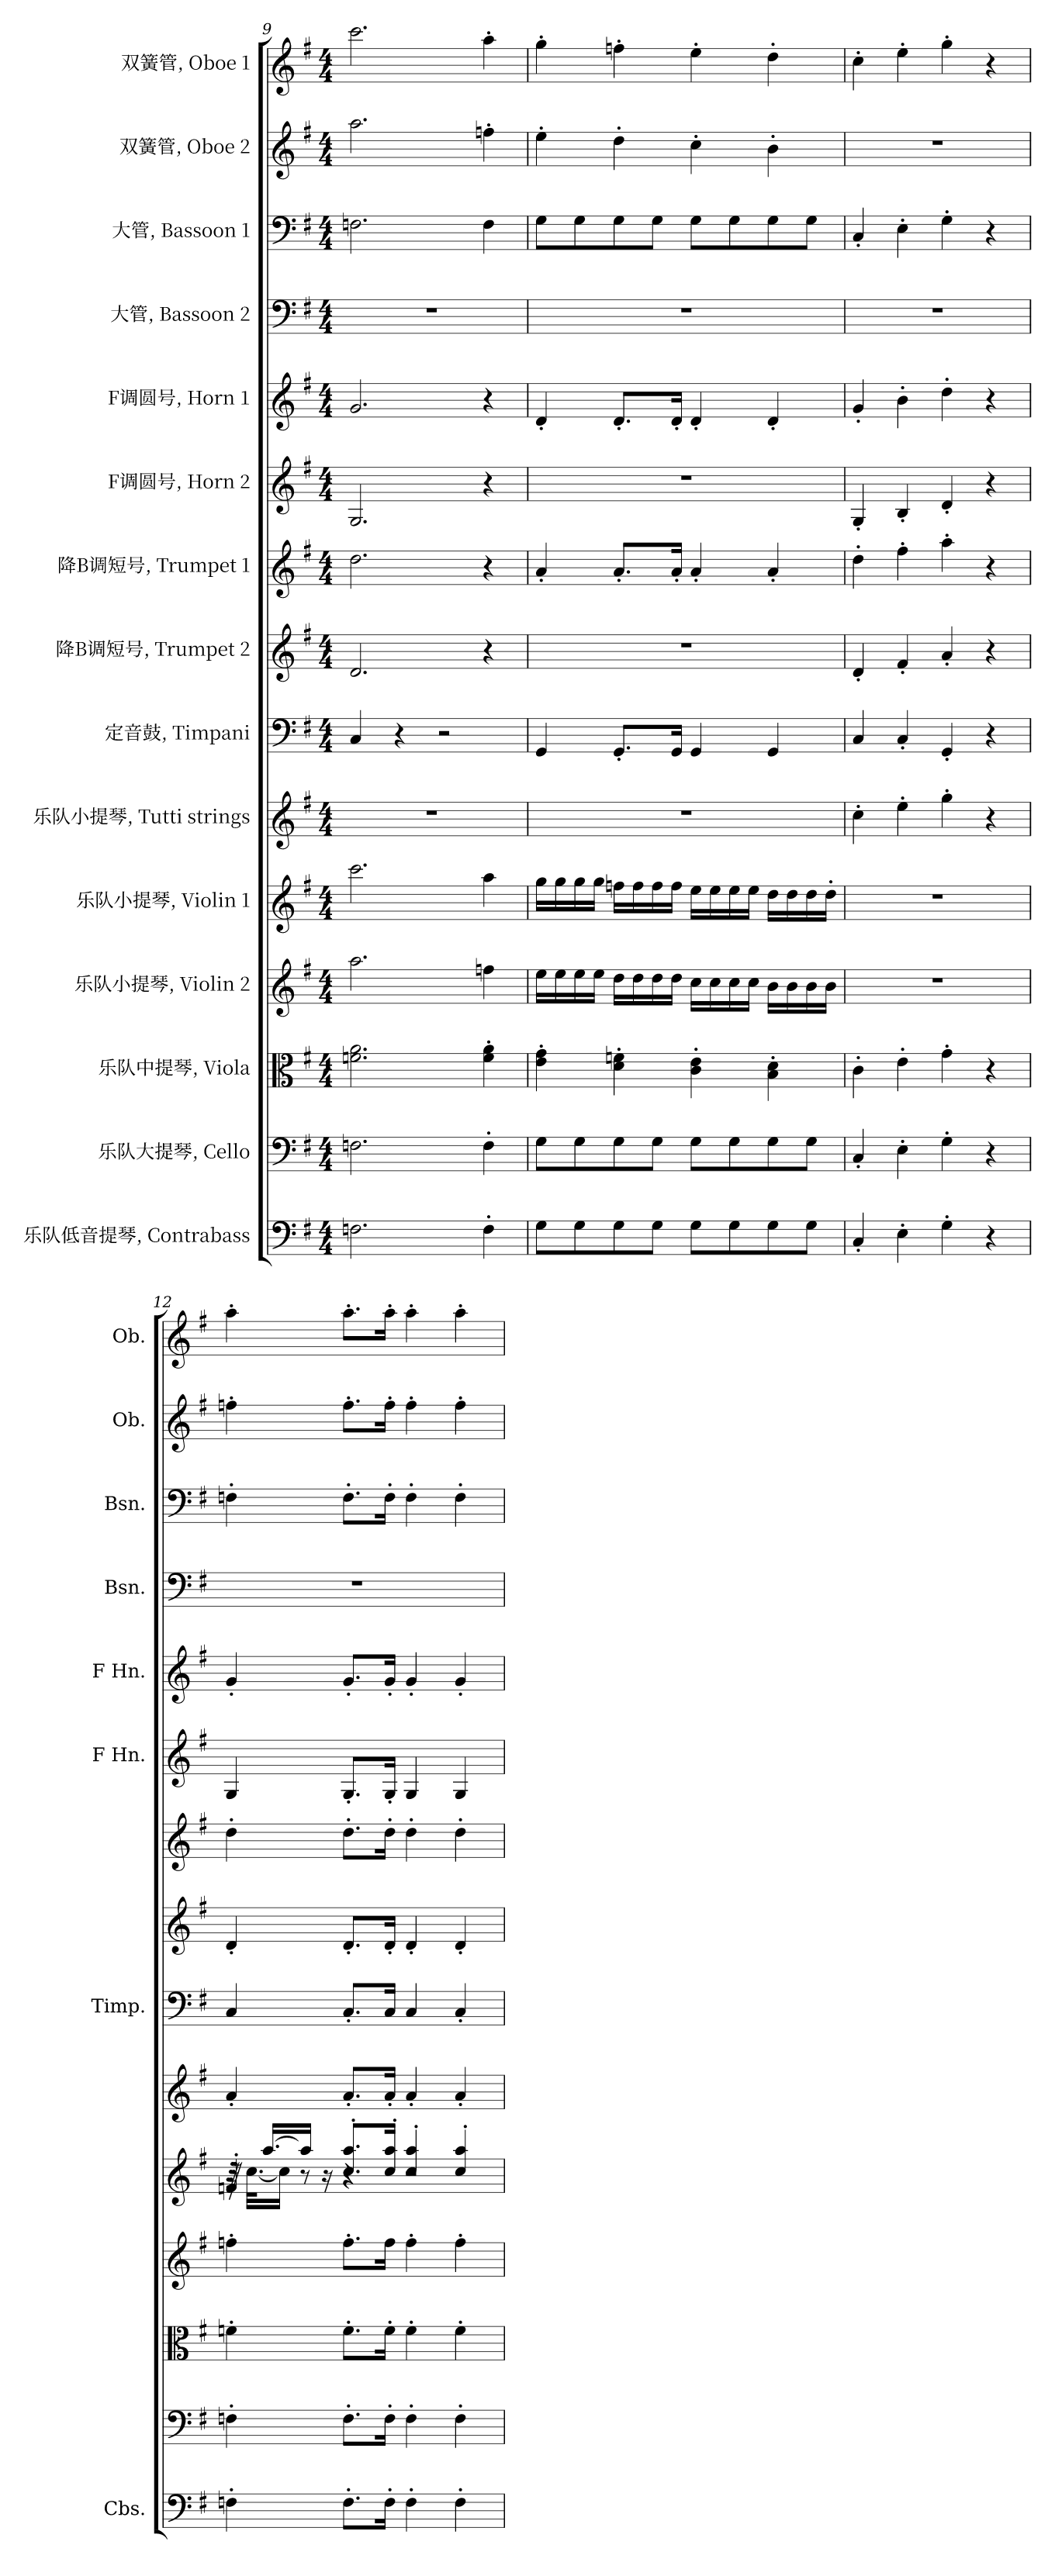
**kern	**kern	**kern	**kern	**kern	**kern	**kern	**kern	**kern	**kern	**kern	**kern	**kern	**kern	**kern
*part15	*part14	*part13	*part12	*part11	*part10	*part9	*part8	*part7	*part6	*part5	*part4	*part3	*part2	*part1
*staff15	*staff14	*staff13	*staff12	*staff11	*staff10	*staff9	*staff8	*staff7	*staff6	*staff5	*staff4	*staff3	*staff2	*staff1
*I"乐队低音提琴, Contrabass	*I"乐队大提琴, Cello	*I"乐队中提琴, Viola	*I"乐队小提琴, Violin 2	*I"乐队小提琴, Violin 1	*I"乐队小提琴, Tutti strings	*I"定音鼓, Timpani	*I"降B调短号, Trumpet 2	*I"降B调短号, Trumpet 1	*I"F调圆号, Horn 2	*I"F调圆号, Horn 1	*I"大管, Bassoon 2	*I"大管, Bassoon 1	*I"双簧管, Oboe 2	*I"双簧管, Oboe 1
*I'Cbs.	*	*	*	*	*	*I'Timp.	*	*	*I'F Hn.	*I'F Hn.	*I'Bsn.	*I'Bsn.	*I'Ob.	*I'Ob.
*clefF4	*clefF4	*clefC3	*clefG2	*clefG2	*clefG2	*clefF4	*clefG2	*clefG2	*clefG2	*clefG2	*clefF4	*clefF4	*clefG2	*clefG2
*ITrd7c12	*	*	*	*	*	*	*ITrd1c2	*ITrd1c2	*ITrd4c7	*ITrd4c7	*	*	*	*
*k[f#]	*k[f#]	*k[f#]	*k[f#]	*k[f#]	*k[f#]	*k[f#]	*k[b-]	*k[b-]	*k[]	*k[]	*k[f#]	*k[f#]	*k[f#]	*k[f#]
*M4/4	*M4/4	*M4/4	*M4/4	*M4/4	*M4/4	*M4/4	*M4/4	*M4/4	*M4/4	*M4/4	*M4/4	*M4/4	*M4/4	*M4/4
*MM153	*MM153	*MM153	*MM153	*MM153	*MM153	*MM153	*MM153	*MM153	*MM153	*MM153	*MM153	*MM153	*MM153	*MM153
=9	=9	=9	=9	=9	=9	=9	=9	=9	=9	=9	=9	=9	=9	=9
2.FFn\	2.Fn\	2.fn\ 2.a\	2.aa\	2.ccc\	1r	4C/	2.c/	2.cc\	2.C/	2.c/	1r	2.Fn\	2.aa\	2.ccc\
.	.	.	.	.	.	4r	.	.	.	.	.	.	.	.
.	.	.	.	.	.	2r	.	.	.	.	.	.	.	.
*	*	*	*	*	*	*	*	*	*	*	*	*	*	*MM151
4FF'\	4F'\	4f\' 4a\'	4ffn\	4aa\	.	.	4r	4r	4r	4r	.	4F\	4ffn'\	4aa'\
=10	=10	=10	=10	=10	=10	=10	=10	=10	=10	=10	=10	=10	=10	=10
*	*	*	*	*	*	*	*	*	*	*	*	*	*	*MM153
8GG\L	8G\L	4e\' 4g\'	16ee\LL	16gg\LL	1r	4GG/	1r	4g'/	1r	4G'/	1r	8G\L	4ee'\	4gg'\
.	.	.	16ee\	16gg\	.	.	.	.	.	.	.	.	.	.
8GG\	8G\	.	16ee\	16gg\	.	.	.	.	.	.	.	8G\	.	.
.	.	.	16ee\JJ	16gg\JJ	.	.	.	.	.	.	.	.	.	.
8GG\	8G\	4d\' 4fn\'	16dd\LL	16ffn\LL	.	8.GG'/L	.	8.g'/L	.	8.G'/L	.	8G\	4dd'\	4ffn'\
.	.	.	16dd\	16ff\	.	.	.	.	.	.	.	.	.	.
8GG\J	8G\J	.	16dd\	16ff\	.	.	.	.	.	.	.	8G\J	.	.
.	.	.	16dd\JJ	16ff\JJ	.	16GG/Jk	.	16g'/Jk	.	16G'/Jk	.	.	.	.
8GG\L	8G\L	4c\' 4e\'	16cc\LL	16ee\LL	.	4GG/	.	4g'/	.	4G'/	.	8G\L	4cc'\	4ee'\
.	.	.	16cc\	16ee\	.	.	.	.	.	.	.	.	.	.
8GG\	8G\	.	16cc\	16ee\	.	.	.	.	.	.	.	8G\	.	.
.	.	.	16cc\JJ	16ee\JJ	.	.	.	.	.	.	.	.	.	.
8GG\	8G\	4B\' 4d\'	16b\LL	16dd\LL	.	4GG/	.	4g'/	.	4G'/	.	8G\	4b'\	4dd'\
.	.	.	16b\	16dd\	.	.	.	.	.	.	.	.	.	.
8GG\J	8G\J	.	16b\	16dd\	.	.	.	.	.	.	.	8G\J	.	.
.	.	.	16b\JJ	16dd'\JJ	.	.	.	.	.	.	.	.	.	.
!!LO:PB:g=z
=11	=11	=11	=11	=11	=11	=11	=11	=11	=11	=11	=11	=11	=11	=11
*	*	*	*	*	*	*	*	*	*	*	*	*	*	*MM153
4CC'/	4C'/	4c'\	1r	1r	4cc'\	4C/	4c'/	4cc'\	4C'/	4c'/	1r	4C'/	1r	4cc'\
*	*	*	*	*	*	*	*	*	*	*	*	*	*	*MM152
4EE'\	4E'\	4e'\	.	.	4ee'\	4C'/	4e'/	4ee'\	4E'/	4e'\	.	4E'\	.	4ee'\
*	*	*	*	*	*	*	*	*	*	*	*	*	*	*MM152
4GG'\	4G'\	4g'\	.	.	4gg'\	4GG'/	4g'/	4gg'\	4G'/	4g'\	.	4G'\	.	4gg'\
*	*	*	*	*	*	*	*	*	*	*	*	*	*	*MM136
4r	4r	4r	.	.	4r	4r	4r	4r	4r	4r	.	4r	.	4r
=12	=12	=12	=12	=12	=12	=12	=12	=12	=12	=12	=12	=12	=12	=12
*	*	*	*	*	*	*	*	*	*	*	*	*	*	*MM154
*	*	*	*	*^	*	*	*	*	*	*	*	*	*	*
*	*	*	*	*	*^	*	*	*	*	*	*	*	*	*	*
4FFn'\	4Fn'\	4fn'\	4ffn'\	32r	64r	4fn'/	4a'/	4C/	4c'/	4cc'\	4C/	4c'/	1r	4Fn'\	4ffn'\	4aa'\
.	.	.	.	.	[32.cc\KLL	.	.	.	.	.	.	.	.	.	.	.
.	.	.	.	[16.aa/LL	.	.	.	.	.	.	.	.	.	.	.	.
.	.	.	.	.	16cc\JJ]	.	.	.	.	.	.	.	.	.	.	.
.	.	.	.	16aa/JJ]	8r	.	.	.	.	.	.	.	.	.	.	.
.	.	.	.	16r	.	.	.	.	.	.	.	.	.	.	.	.
8.FF'\L	8.F'\L	8.f'\L	8.ff'\L	8.cc/' 8.aa/'L	4r	4r	8.a'/L	8.C'/L	8.c'/L	8.cc'\L	8.C'/L	8.c'/L	.	8.F'\L	8.ff'\L	8.aa'\L
16FF'\Jk	16F'\Jk	16f'\Jk	16ff\Jk	16cc/' 16aa/'Jk	.	.	16a'/Jk	16C/Jk	16c'/Jk	16cc'\Jk	16C'/Jk	16c'/Jk	.	16F'\Jk	16ff'\Jk	16aa'\Jk
4FF'\	4F'\	4f'\	4ff'\	4cc/' 4aa/'	2r	2r	4a'/	4C/	4c'/	4cc'\	4C/	4c'/	.	4F'\	4ff'\	4aa'\
4FF'\	4F'\	4f'\	4ff'\	4cc/' 4aa/'	.	.	4a'/	4C'/	4c'/	4cc'\	4C/	4c'/	.	4F'\	4ff'\	4aa'\
*	*	*	*	*v	*v	*v	*	*	*	*	*	*	*	*	*	*
=	=	=	=	=	=	=	=	=	=	=	=	=	=	=
*-	*-	*-	*-	*-	*-	*-	*-	*-	*-	*-	*-	*-	*-	*-
